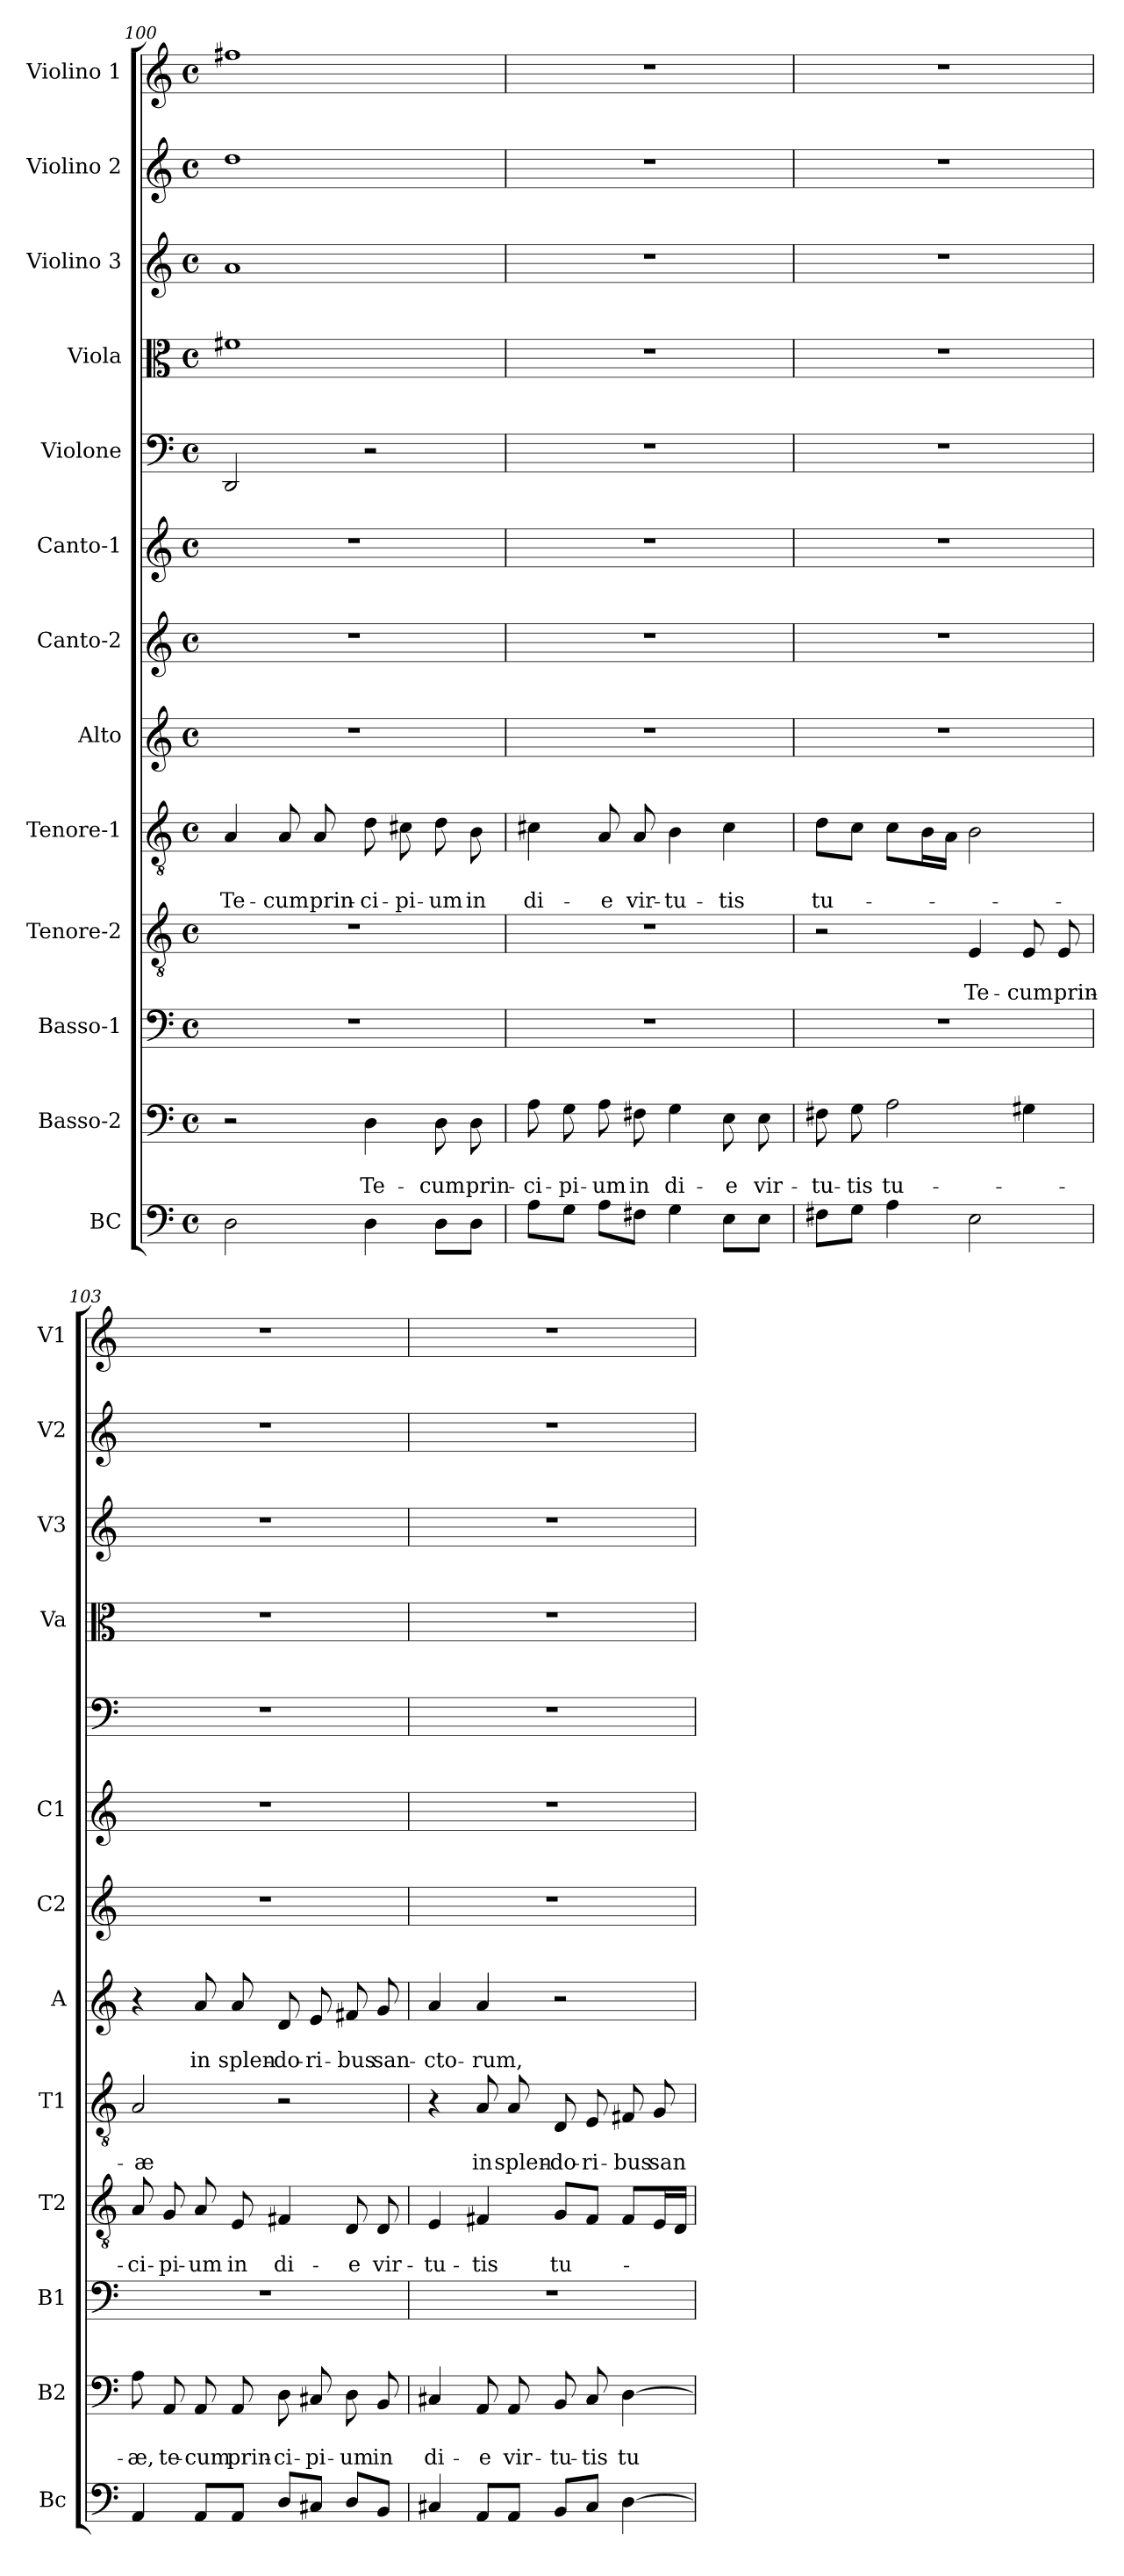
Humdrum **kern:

**kern	**kern	**text	**text	**kern	**kern	**text	**text	**kern	**text	**text	**kern	**text	**text	**kern	**kern	**kern	**kern	**kern	**kern	**kern
*part13	*part12	*part12	*part12	*part11	*part10	*part10	*part10	*part9	*part9	*part9	*part8	*part8	*part8	*part7	*part6	*part5	*part4	*part3	*part2	*part1
*staff13	*staff12	*staff12	*staff12	*staff11	*staff10	*staff10	*staff10	*staff9	*staff9	*staff9	*staff8	*staff8	*staff8	*staff7	*staff6	*staff5	*staff4	*staff3	*staff2	*staff1
*I"BC	*I"Basso-2	*	*	*I"Basso-1	*I"Tenore-2	*	*	*I"Tenore-1	*	*	*I"Alto	*	*	*I"Canto-2	*I"Canto-1	*I"Violone	*I"Viola	*I"Violino 3	*I"Violino 2	*I"Violino 1
*I'Bc	*I'B2	*	*	*I'B1	*I'T2	*	*	*I'T1	*	*	*I'A	*	*	*I'C2	*I'C1	*	*I'Va	*I'V3	*I'V2	*I'V1
!!LO:PB:g=z
*clefF4	*clefF4	*	*	*clefF4	*clefGv2	*	*	*clefGv2	*	*	*clefG2	*	*	*clefG2	*clefG2	*clefF4	*clefC3	*clefG2	*clefG2	*clefG2
*k[]	*k[]	*	*	*k[]	*k[]	*	*	*k[]	*	*	*k[]	*	*	*k[]	*k[]	*k[]	*k[]	*k[]	*k[]	*k[]
*C:	*C:	*	*	*C:	*C:	*	*	*C:	*	*	*C:	*	*	*C:	*C:	*C:	*C:	*C:	*C:	*C:
*M4/4	*M4/4	*	*	*M4/4	*M4/4	*	*	*M4/4	*	*	*M4/4	*	*	*M4/4	*M4/4	*M4/4	*M4/4	*M4/4	*M4/4	*M4/4
*met(c)	*met(c)	*	*	*met(c)	*met(c)	*	*	*met(c)	*	*	*met(c)	*	*	*met(c)	*met(c)	*met(c)	*met(c)	*met(c)	*met(c)	*met(c)
=100	=100	=100	=100	=100	=100	=100	=100	=100	=100	=100	=100	=100	=100	=100	=100	=100	=100	=100	=100	=100
!	!	!	!	!	!	!	!	!	!	!LO:LY:b	!	!	!	!	!	!	!	!	!	!
2D\	2r	.	.	1r	1r	.	.	4A/	.	Te-	1r	.	.	1r	1r	2DD/	1f#X	1a	1dd	1ff#X
!	!	!	!	!	!	!	!	!	!	!LO:LY:b	!	!	!	!	!	!	!	!	!	!
.	.	.	.	.	.	.	.	8A/	.	-cum	.	.	.	.	.	.	.	.	.	.
!	!	!	!	!	!	!	!	!	!	!LO:LY:b	!	!	!	!	!	!	!	!	!	!
.	.	.	.	.	.	.	.	8A/	.	prin-	.	.	.	.	.	.	.	.	.	.
!	!	!	!LO:LY:b	!	!	!	!	!	!	!LO:LY:b	!	!	!	!	!	!	!	!	!	!
4D\	4D\	.	Te-	.	.	.	.	8d\	.	-ci-	.	.	.	.	.	2r	.	.	.	.
!	!	!	!	!	!	!	!	!	!	!LO:LY:b	!	!	!	!	!	!	!	!	!	!
.	.	.	.	.	.	.	.	8c#X\	.	-pi-	.	.	.	.	.	.	.	.	.	.
!	!	!	!LO:LY:b	!	!	!	!	!	!	!LO:LY:b	!	!	!	!	!	!	!	!	!	!
8D\L	8D\	.	-cum	.	.	.	.	8d\	.	-um	.	.	.	.	.	.	.	.	.	.
!	!	!	!LO:LY:b	!	!	!	!	!	!	!LO:LY:b	!	!	!	!	!	!	!	!	!	!
8D\J	8D\	.	prin-	.	.	.	.	8B\	.	in	.	.	.	.	.	.	.	.	.	.
=101	=101	=101	=101	=101	=101	=101	=101	=101	=101	=101	=101	=101	=101	=101	=101	=101	=101	=101	=101	=101
!	!	!	!LO:LY:b	!	!	!	!	!	!	!LO:LY:b	!	!	!	!	!	!	!	!	!	!
8A\L	8A\	.	-ci-	1r	1r	.	.	4c#X\	.	di-	1r	.	.	1r	1r	1r	1r	1r	1r	1r
!	!	!	!LO:LY:b	!	!	!	!	!	!	!	!	!	!	!	!	!	!	!	!	!
8G\J	8G\	.	-pi-	.	.	.	.	.	.	.	.	.	.	.	.	.	.	.	.	.
!	!	!	!LO:LY:b	!	!	!	!	!	!	!LO:LY:b	!	!	!	!	!	!	!	!	!	!
8A\L	8A\	.	-um	.	.	.	.	8A/	.	-e	.	.	.	.	.	.	.	.	.	.
!	!	!	!LO:LY:b	!	!	!	!	!	!	!LO:LY:b	!	!	!	!	!	!	!	!	!	!
8F#X\J	8F#X\	.	in	.	.	.	.	8A/	.	vir-	.	.	.	.	.	.	.	.	.	.
!	!	!	!LO:LY:b	!	!	!	!	!	!	!LO:LY:b	!	!	!	!	!	!	!	!	!	!
4G\	4G\	.	di-	.	.	.	.	4B\	.	-tu-	.	.	.	.	.	.	.	.	.	.
!	!	!	!LO:LY:b	!	!	!	!	!	!	!LO:LY:b	!	!	!	!	!	!	!	!	!	!
8E\L	8E\	.	-e	.	.	.	.	4c#\	.	-tis	.	.	.	.	.	.	.	.	.	.
!	!	!	!LO:LY:b	!	!	!	!	!	!	!	!	!	!	!	!	!	!	!	!	!
8E\J	8E\	.	vir-	.	.	.	.	.	.	.	.	.	.	.	.	.	.	.	.	.
=102	=102	=102	=102	=102	=102	=102	=102	=102	=102	=102	=102	=102	=102	=102	=102	=102	=102	=102	=102	=102
!	!	!	!LO:LY:b	!	!	!	!	!	!	!LO:LY:b	!	!	!	!	!	!	!	!	!	!
8F#X\L	8F#X\	.	-tu-	1r	2r	.	.	8d\L	.	tu-	1r	.	.	1r	1r	1r	1r	1r	1r	1r
!	!	!	!LO:LY:b	!	!	!	!	!	!	!	!	!	!	!	!	!	!	!	!	!
8G\J	8G\	.	-tis	.	.	.	.	8c\J	.	.	.	.	.	.	.	.	.	.	.	.
!	!	!	!LO:LY:b	!	!	!	!	!	!	!	!	!	!	!	!	!	!	!	!	!
4A\	2A\	.	tu-	.	.	.	.	8c\L	.	.	.	.	.	.	.	.	.	.	.	.
.	.	.	.	.	.	.	.	16B\L	.	.	.	.	.	.	.	.	.	.	.	.
.	.	.	.	.	.	.	.	16A\JJ	.	.	.	.	.	.	.	.	.	.	.	.
!	!	!	!	!	!	!	!LO:LY:b	!	!	!	!	!	!	!	!	!	!	!	!	!
2E\	.	.	.	.	4E/	.	Te-	2B\	.	.	.	.	.	.	.	.	.	.	.	.
!	!	!	!	!	!	!	!LO:LY:b	!	!	!	!	!	!	!	!	!	!	!	!	!
.	4G#X\	.	.	.	8E/	.	-cum	.	.	.	.	.	.	.	.	.	.	.	.	.
!	!	!	!	!	!	!	!LO:LY:b	!	!	!	!	!	!	!	!	!	!	!	!	!
.	.	.	.	.	8E/	.	prin-	.	.	.	.	.	.	.	.	.	.	.	.	.
=103	=103	=103	=103	=103	=103	=103	=103	=103	=103	=103	=103	=103	=103	=103	=103	=103	=103	=103	=103	=103
!	!	!	!LO:LY:b	!	!	!	!LO:LY:b	!	!	!LO:LY:b	!	!	!	!	!	!	!	!	!	!
4AA/	8A\	.	-æ,	1r	8A/	.	-ci-	2A/	.	-æ	4r	.	.	1r	1r	1r	1r	1r	1r	1r
!	!	!	!LO:LY:b	!	!	!	!LO:LY:b	!	!	!	!	!	!	!	!	!	!	!	!	!
.	8AA/	.	te-	.	8G/	.	-pi-	.	.	.	.	.	.	.	.	.	.	.	.	.
!	!	!	!LO:LY:b	!	!	!	!LO:LY:b	!	!	!	!	!	!LO:LY:b	!	!	!	!	!	!	!
8AA/L	8AA/	.	-cum	.	8A/	.	-um	.	.	.	8a/	.	in	.	.	.	.	.	.	.
!	!	!	!LO:LY:b	!	!	!	!LO:LY:b	!	!	!	!	!	!LO:LY:b	!	!	!	!	!	!	!
8AA/J	8AA/	.	prin-	.	8E/	.	in	.	.	.	8a/	.	splen-	.	.	.	.	.	.	.
!	!	!	!LO:LY:b	!	!	!	!LO:LY:b	!	!	!	!	!	!LO:LY:b	!	!	!	!	!	!	!
8D/L	8D\	.	-ci-	.	4F#X/	.	di-	2r	.	.	8d/	.	-do-	.	.	.	.	.	.	.
!	!	!	!LO:LY:b	!	!	!	!	!	!	!	!	!	!LO:LY:b	!	!	!	!	!	!	!
8C#X/J	8C#X/	.	-pi-	.	.	.	.	.	.	.	8e/	.	-ri-	.	.	.	.	.	.	.
!	!	!	!LO:LY:b	!	!	!	!LO:LY:b	!	!	!	!	!	!LO:LY:b	!	!	!	!	!	!	!
8D/L	8D\	.	-um	.	8D/	.	-e	.	.	.	8f#X/	.	-bus	.	.	.	.	.	.	.
!	!	!	!LO:LY:b	!	!	!	!LO:LY:b	!	!	!	!	!	!LO:LY:b	!	!	!	!	!	!	!
8BB/J	8BB/	.	in	.	8D/	.	vir-	.	.	.	8g/	.	san-	.	.	.	.	.	.	.
!!LO:PB:g=z
=104	=104	=104	=104	=104	=104	=104	=104	=104	=104	=104	=104	=104	=104	=104	=104	=104	=104	=104	=104	=104
!	!	!	!LO:LY:b	!	!	!	!LO:LY:b	!	!	!	!	!	!LO:LY:b	!	!	!	!	!	!	!
4C#X/	4C#X/	.	di-	1r	4E/	.	-tu-	4r	.	.	4a/	.	-cto-	1r	1r	1r	1r	1r	1r	1r
!	!	!	!LO:LY:b	!	!	!	!LO:LY:b	!	!	!LO:LY:b	!	!	!LO:LY:b	!	!	!	!	!	!	!
8AA/L	8AA/	.	-e	.	4F#X/	.	-tis	8A/	.	in	4a/	.	-rum,	.	.	.	.	.	.	.
!	!	!	!LO:LY:b	!	!	!	!	!	!	!LO:LY:b	!	!	!	!	!	!	!	!	!	!
8AA/J	8AA/	.	vir-	.	.	.	.	8A/	.	splen-	.	.	.	.	.	.	.	.	.	.
!	!	!	!LO:LY:b	!	!	!	!LO:LY:b	!	!	!LO:LY:b	!	!	!	!	!	!	!	!	!	!
8BB/L	8BB/	.	-tu-	.	8G/L	.	tu-	8D/	.	-do-	2r	.	.	.	.	.	.	.	.	.
!	!	!	!LO:LY:b	!	!	!	!	!	!	!LO:LY:b	!	!	!	!	!	!	!	!	!	!
8C#/J	8C#/	.	-tis	.	8F#/J	.	.	8E/	.	-ri-	.	.	.	.	.	.	.	.	.	.
!	!	!	!LO:LY:b	!	!	!	!	!	!	!LO:LY:b	!	!	!	!	!	!	!	!	!	!
[4D\	[4D\	.	tu-	.	8F#/L	.	.	8F#X/	.	-bus	.	.	.	.	.	.	.	.	.	.
!	!	!	!	!	!	!	!	!	!	!LO:LY:b	!	!	!	!	!	!	!	!	!	!
.	.	.	.	.	16E/L	.	.	8G/	.	san-	.	.	.	.	.	.	.	.	.	.
.	.	.	.	.	16D/JJ	.	.	.	.	.	.	.	.	.	.	.	.	.	.	.
=	=	=	=	=	=	=	=	=	=	=	=	=	=	=	=	=	=	=	=	=
*-	*-	*-	*-	*-	*-	*-	*-	*-	*-	*-	*-	*-	*-	*-	*-	*-	*-	*-	*-	*-
